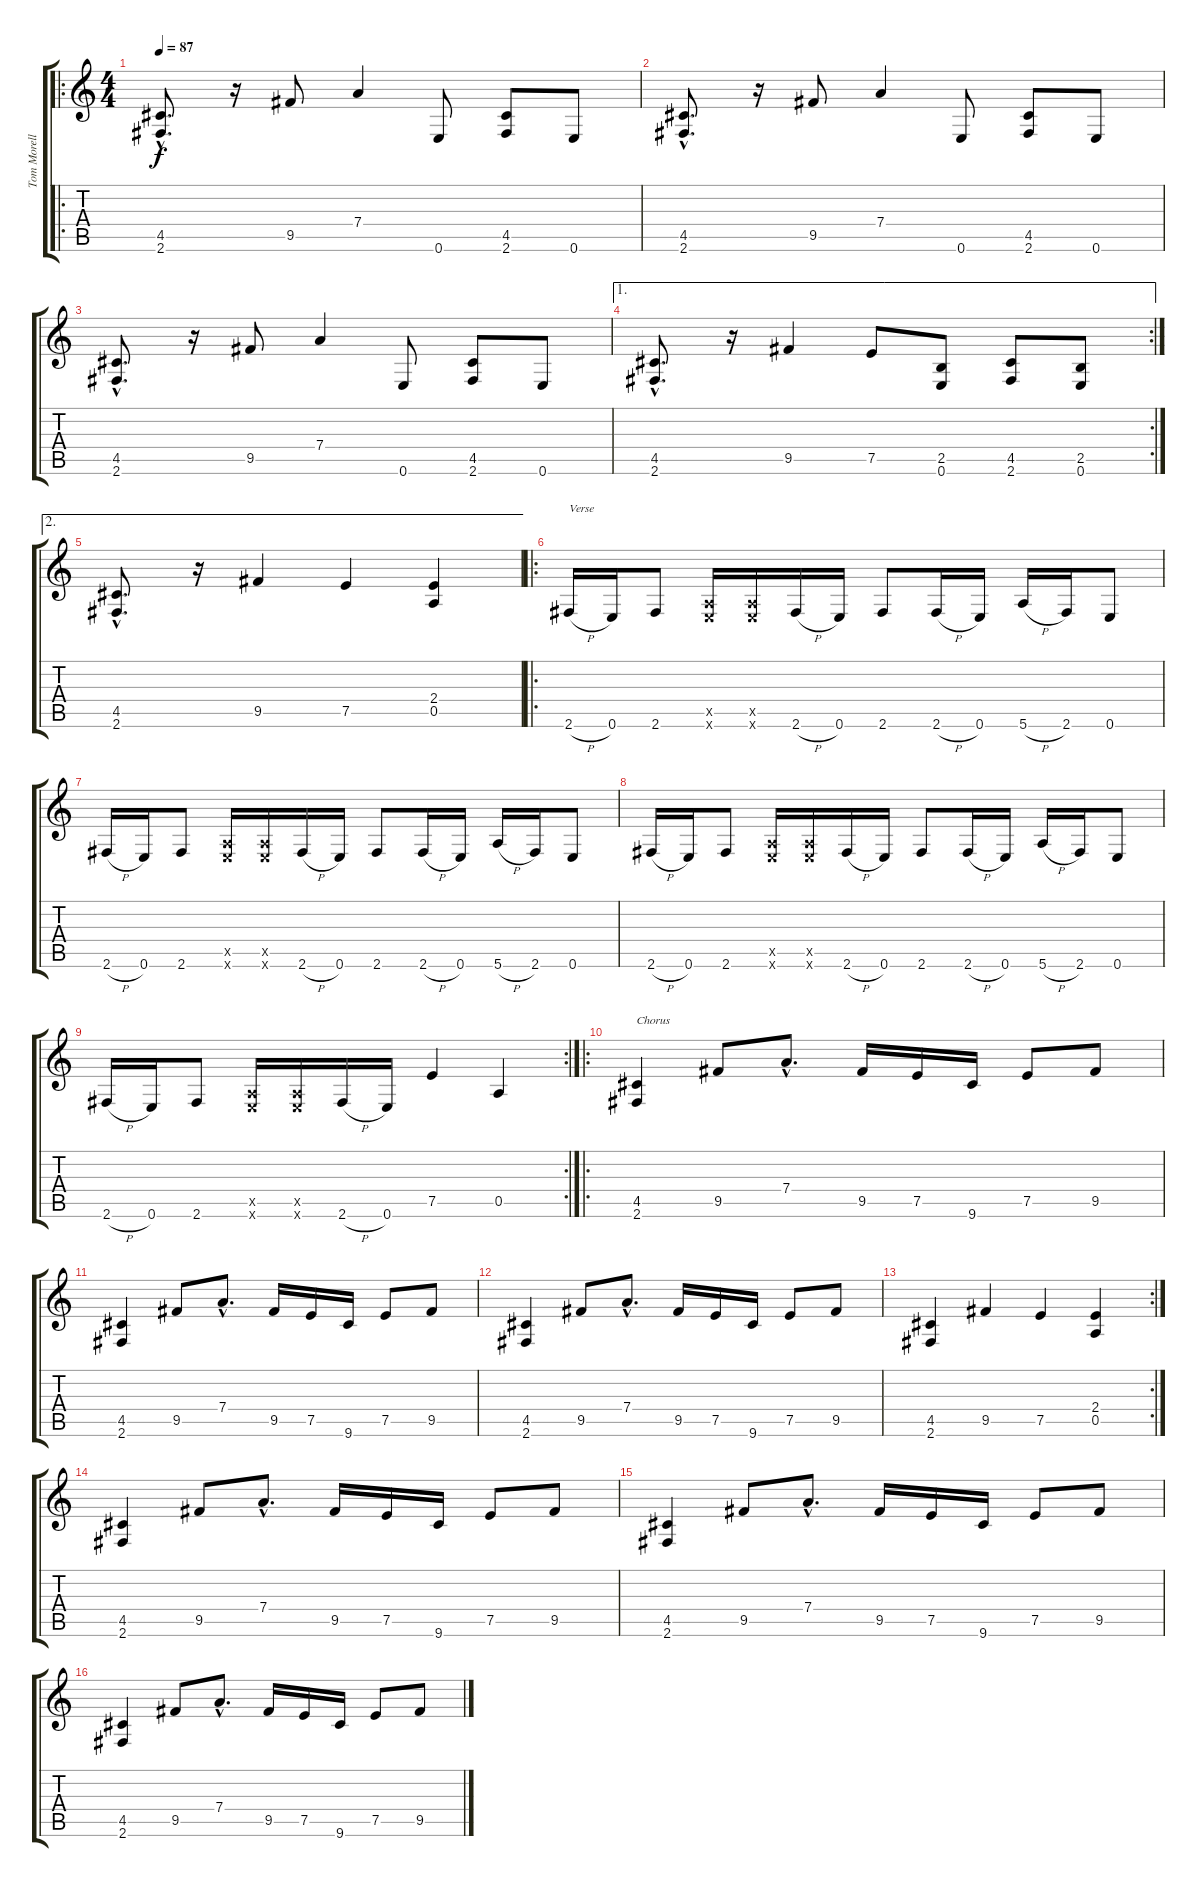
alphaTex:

\track ("Tom Morello" "Tom Morell") {instrument overdrivenguitar}
\staff {score tabs}
\tuning (E4 B3 G3 D3 A2 E2) {hide}
\ro
\ts (4 4)
\tempo 87
\clef g2
\ks c
(4.5{hac} 2.6{hac}).8{d dy f} r.16 9.5.8 7.4.4 0.6.8 (4.5 2.6).8 0.6.8 |
(4.5{hac} 2.6{hac}).8{d} r.16 9.5.8 7.4.4 0.6.8 (4.5 2.6).8 0.6.8 |
(4.5{hac} 2.6{hac}).8{d} r.16 9.5.8 7.4.4 0.6.8 (4.5 2.6).8 0.6.8 |
\ae 1
\rc 2
(4.5{hac} 2.6{hac}).8{d} r.16 9.5.4 7.5.8 (2.5 0.6).8 (4.5 2.6).8 (2.5 0.6).8 |
\ae 2
(4.5{hac} 2.6{hac}).8{d} r.16 9.5.4 7.5.4 (2.4 0.5).4 |
\ro
2.6{h}.16{txt "Verse"} 0.6.16 2.6.8 (0.5{x} 0.6{x}).16 (0.5{x} 0.6{x}).16 2.6{h}.16 0.6.16 2.6.8 2.6{h}.16 0.6.16 5.6{h}.16 2.6.16 0.6.8 |
2.6{h}.16 0.6.16 2.6.8 (0.5{x} 0.6{x}).16 (0.5{x} 0.6{x}).16 2.6{h}.16 0.6.16 2.6.8 2.6{h}.16 0.6.16 5.6{h}.16 2.6.16 0.6.8 |
2.6{h}.16 0.6.16 2.6.8 (0.5{x} 0.6{x}).16 (0.5{x} 0.6{x}).16 2.6{h}.16 0.6.16 2.6.8 2.6{h}.16 0.6.16 5.6{h}.16 2.6.16 0.6.8 |
\rc 2
2.6{h}.16 0.6.16 2.6.8 (0.5{x} 0.6{x}).16 (0.5{x} 0.6{x}).16 2.6{h}.16 0.6.16 7.5.4 0.5.4 |
\ro
(4.5 2.6).4{txt "Chorus"} 9.5.8 7.4{hac}.8{d} 9.5.16 7.5.16 9.6.16 7.5.8 9.5.8 |
(4.5 2.6).4 9.5.8 7.4{hac}.8{d} 9.5.16 7.5.16 9.6.16 7.5.8 9.5.8 |
(4.5 2.6).4 9.5.8 7.4{hac}.8{d} 9.5.16 7.5.16 9.6.16 7.5.8 9.5.8 |
\rc 2
(4.5 2.6).4 9.5.4 7.5.4 (2.4 0.5).4 |
(4.5 2.6).4 9.5.8 7.4{hac}.8{d} 9.5.16 7.5.16 9.6.16 7.5.8 9.5.8 |
(4.5 2.6).4 9.5.8 7.4{hac}.8{d} 9.5.16 7.5.16 9.6.16 7.5.8 9.5.8 |
(4.5 2.6).4 9.5.8 7.4{hac}.8{d} 9.5.16 7.5.16 9.6.16 7.5.8 9.5.8
